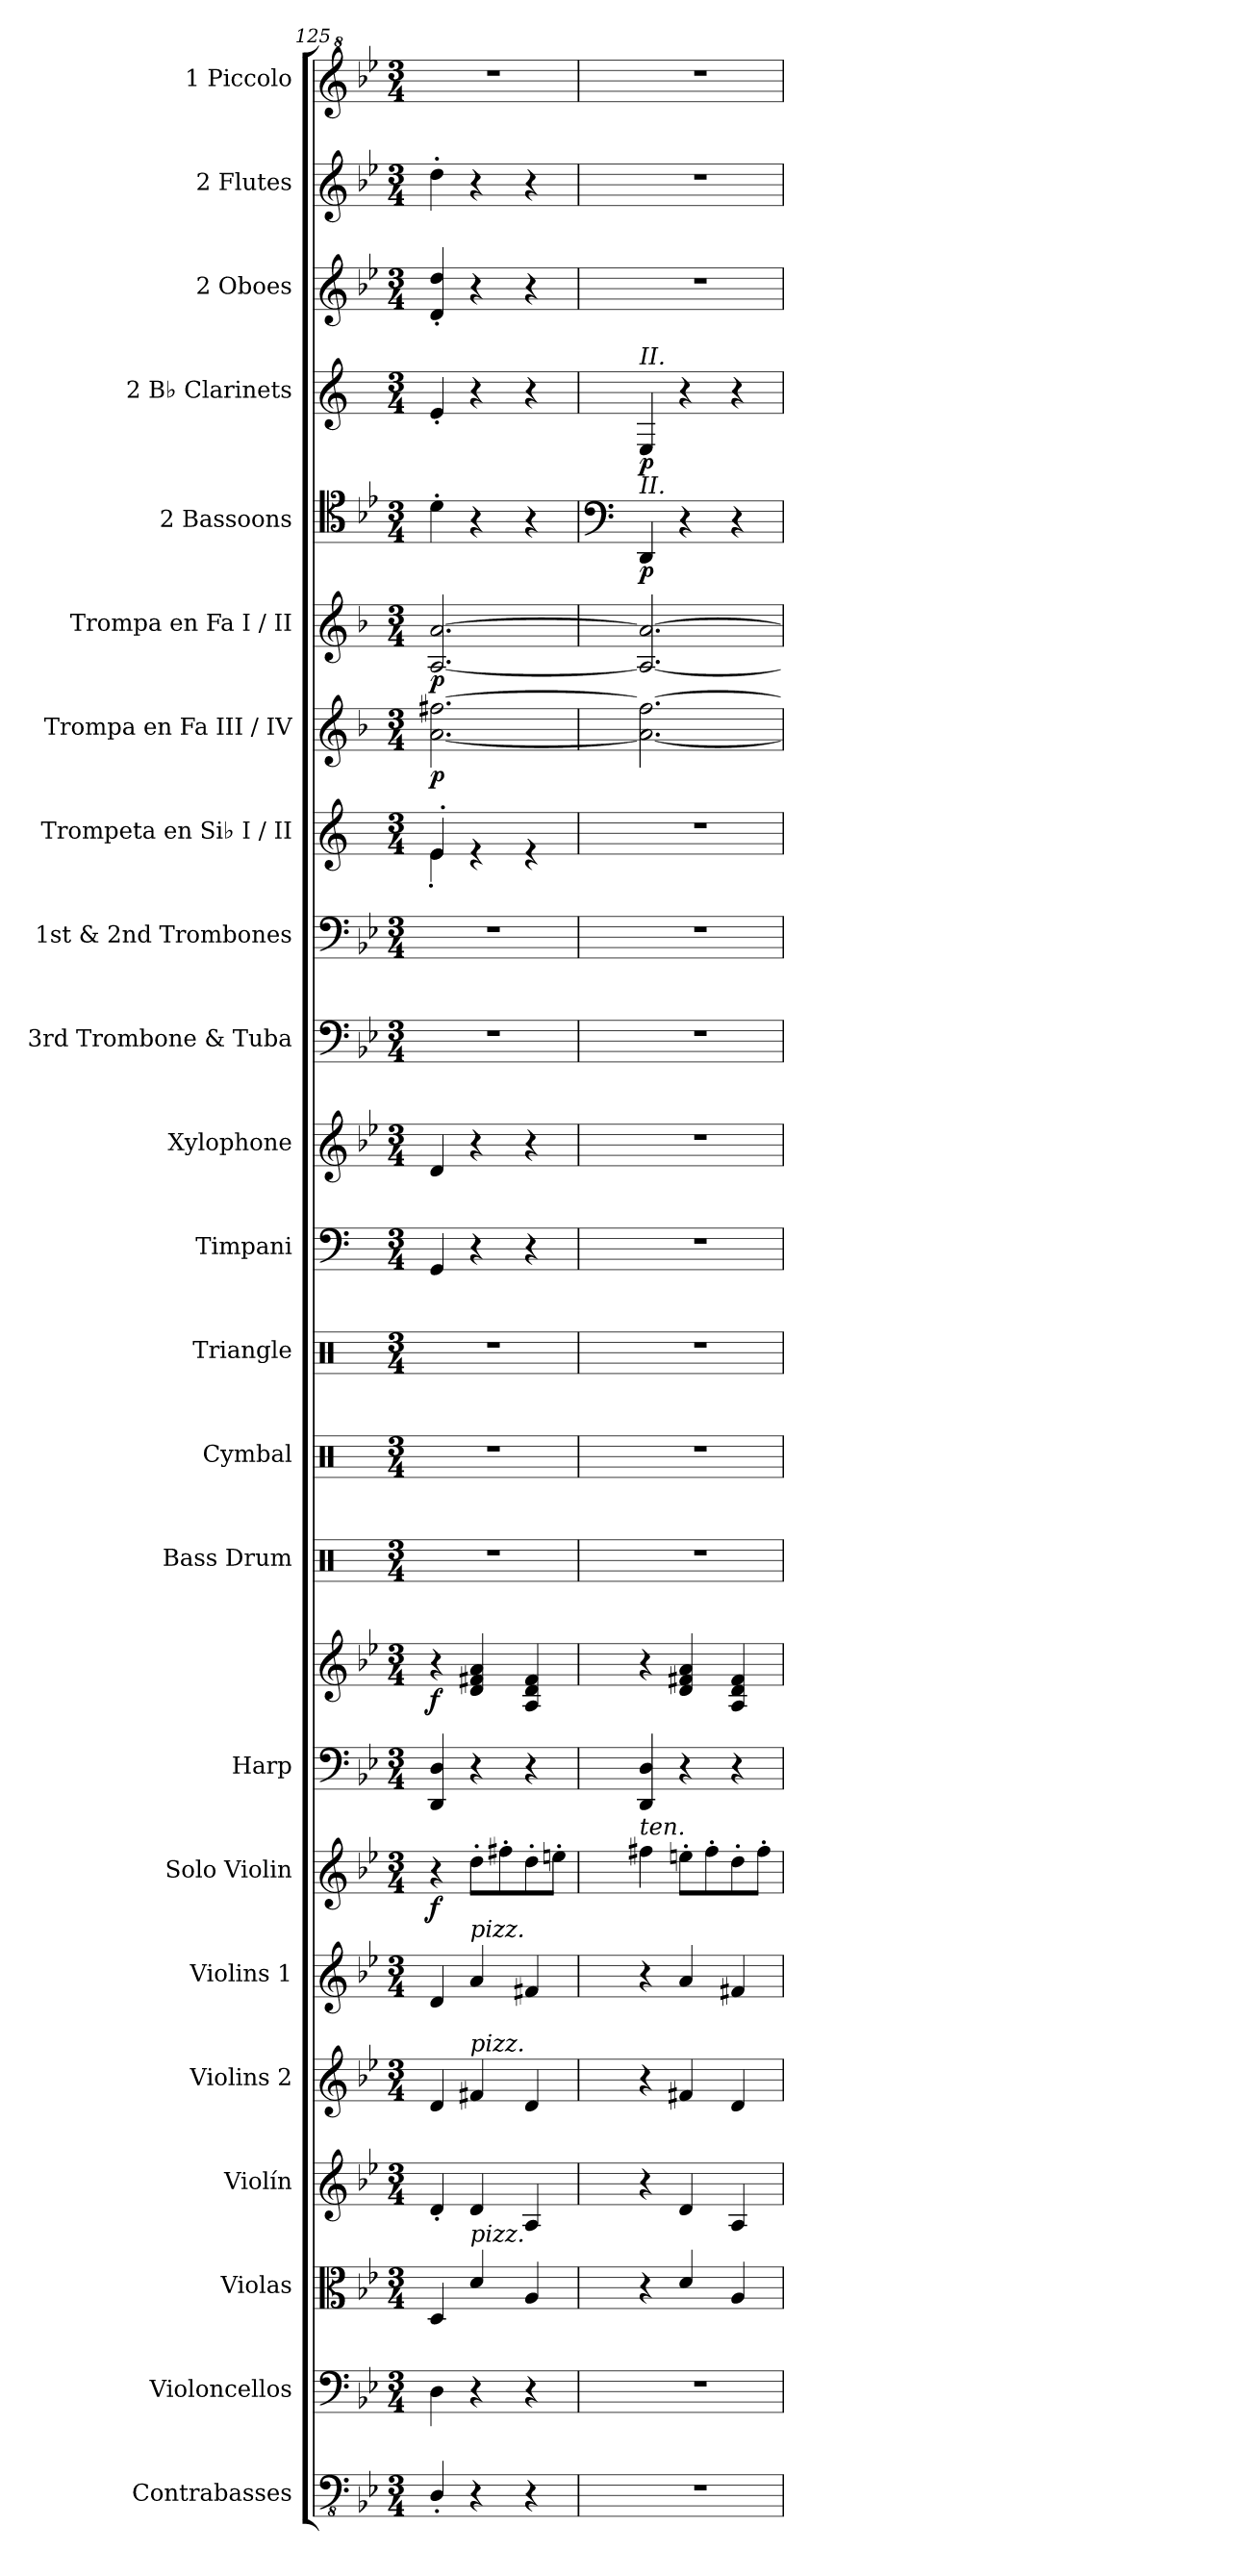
**kern	**kern	**kern	**kern	**kern	**kern	**kern	**dynam	**kern	**kern	**dynam	**kern	**kern	**kern	**kern	**kern	**kern	**kern	**kern	**kern	**dynam	**kern	**dynam	**kern	**dynam	**kern	**dynam	**kern	**kern	**kern
*part23	*part22	*part21	*part20	*part19	*part18	*part17	*part17	*part16	*part16	*part16	*part15	*part14	*part13	*part12	*part11	*part10	*part9	*part8	*part7	*part7	*part6	*part6	*part5	*part5	*part4	*part4	*part3	*part2	*part1
*staff24	*staff23	*staff22	*staff21	*staff20	*staff19	*staff18	*staff18	*staff17	*staff16	*staff16/17	*staff15	*staff14	*staff13	*staff12	*staff11	*staff10	*staff9	*staff8	*staff7	*staff7	*staff6	*staff6	*staff5	*staff5	*staff4	*staff4	*staff3	*staff2	*staff1
*I"Contrabasses	*I"Violoncellos	*I"Violas	*I"Violín	*I"Violins 2	*I"Violins 1	*I"Solo Violin	*	*I"Harp	*	*	*I"Bass Drum	*I"Cymbal	*I"Triangle	*I"Timpani	*I"Xylophone	*I"3rd Trombone     &amp; Tuba	*I"1st &amp; 2nd Trombones	*I"Trompeta en Si♭  I / II	*I"Trompa en Fa   III / IV	*	*I"Trompa en Fa I / II	*	*I"2 Bassoons	*	*I"2 B♭ Clarinets	*	*I"2 Oboes	*I"2 Flutes	*I"1 Piccolo
*I'Cbs.	*I'Vlcs.	*I'Vlas.	*I'Vln.	*I'Vlns. 2	*I'Vlns. 1	*I'S. Vln.	*	*I'Hrp.	*	*	*I'B. Dr.	*I'Cym.	*I'Trgl.	*I'Timp.	*I'Xyl.	*I'3rd Trb. &amp; Tba.	*I'1st &amp; 2nd    Trbs.	*I'Tpt. Si♭  I / II	*I'Trmp. Fa   III / IV	*	*I'Trmp. Fa I / II	*	*I'2 Bsns.	*	*I'2 B♭ Cls.	*	*I'2 Obs.	*I'2 Fls.	*I'1 Picc.
*clefFv4	*clefF4	*clefC3	*clefG2	*clefG2	*clefG2	*clefG2	*	*clefF4	*clefG2	*	*clefX	*clefX	*clefX	*clefF4	*clefG2	*clefF4	*clefF4	*clefG2	*clefG2	*	*clefG2	*	*clefC4	*	*clefG2	*	*clefG2	*clefG2	*clefG^2
*	*	*	*	*	*	*	*	*	*	*	*	*	*	*	*ITrd-7c-12	*	*	*ITrd1c2	*ITrd4c7	*	*ITrd4c7	*	*	*	*ITrd1c2	*	*	*	*ITrd-7c-12
*k[b-e-]	*k[b-e-]	*k[b-e-]	*k[b-e-]	*k[b-e-]	*k[b-e-]	*k[b-e-]	*	*k[b-e-]	*k[b-e-]	*	*k[]	*k[]	*k[]	*k[]	*k[b-e-]	*k[b-e-]	*k[b-e-]	*k[b-e-]	*k[b-e-]	*	*k[b-e-]	*	*k[b-e-]	*	*k[b-e-]	*	*k[b-e-]	*k[b-e-]	*k[b-e-]
*M3/4	*M3/4	*M3/4	*M3/4	*M3/4	*M3/4	*M3/4	*	*M3/4	*M3/4	*	*M3/4	*M3/4	*M3/4	*M3/4	*M3/4	*M3/4	*M3/4	*M3/4	*M3/4	*	*M3/4	*	*M3/4	*	*M3/4	*	*M3/4	*M3/4	*M3/4
=125	=125	=125	=125	=125	=125	=125	=125	=125	=125	=125	=125	=125	=125	=125	=125	=125	=125	=125	=125	=125	=125	=125	=125	=125	=125	=125	=125	=125	=125
*	*	*	*	*	*	*	*	*	*	*	*	*	*	*	*	*	*	*^	*	*	*	*	*	*	*	*	*	*	*
!	!	!	!	!	!	!	!LO:DY:b	!	!	!LO:DY:b	!	!	!	!	!	!	!	!	!	!	!LO:DY:b	!	!LO:DY:b	!	!	!	!	!	!	!
4DD'/	4D\	4D/	4d'/	4d/	4d/	4r	f	4DD/ 4D/	4r	f	2.r	2.r	2.r	4GG/	4dd/	2.r	2.r	4d'/	4d'\	[2.d\ [2.bn\	p	[2.D/ [2.d/	p	4d'\	.	4d'/	.	4d/' 4dd/'	4dd'\	2.r
!	!	!	!	!	!LO:TX:a:i:t=pizz.	!	!	!	!	!	!	!	!	!	!	!	!	!	!	!	!	!	!	!	!	!	!	!	!	!
!	!	!	!	!LO:TX:a:i:t=pizz.	!	!	!	!	!	!	!	!	!	!	!	!	!	!	!	!	!	!	!	!	!	!	!	!	!	!
!	!	!LO:TX:a:i:t=pizz.	!	!	!	!	!	!	!	!	!	!	!	!	!	!	!	!	!	!	!	!	!	!	!	!	!	!	!	!
4r	4r	4d/	4d/	4f#X/	4a/	8dd'\L	.	4r	4d/ 4f#X/ 4a/	.	.	.	.	4r	4r	.	.	4re	2ryy	.	.	.	.	4r	.	4r	.	4r	4r	.
.	.	.	.	.	.	8ff#X'\	.	.	.	.	.	.	.	.	.	.	.	.	.	.	.	.	.	.	.	.	.	.	.	.
4r	4r	4A/	4A/	4d/	4f#X/	8dd'\	.	4r	4A/ 4d/ 4f#/	.	.	.	.	4r	4r	.	.	4re	.	.	.	.	.	4r	.	4r	.	4r	4r	.
.	.	.	.	.	.	8een'\J	.	.	.	.	.	.	.	.	.	.	.	.	.	.	.	.	.	.	.	.	.	.	.	.
*	*	*	*	*	*	*	*	*	*	*	*	*	*	*	*	*	*	*v	*v	*	*	*	*	*	*	*	*	*	*	*
=126	=126	=126	=126	=126	=126	=126	=126	=126	=126	=126	=126	=126	=126	=126	=126	=126	=126	=126	=126	=126	=126	=126	=126	=126	=126	=126	=126	=126	=126
*	*	*	*	*	*	*	*	*	*	*	*	*	*	*	*	*	*	*	*	*	*	*	*clefF4	*	*	*	*	*	*
!	!	!	!	!	!	!	!	!	!	!	!	!	!	!	!	!	!	!	!	!	!	!	!	!	!LO:TX:a:i:t=II.	!	!	!	!
!	!	!	!	!	!	!	!	!	!	!	!	!	!	!	!	!	!	!	!	!	!	!	!LO:TX:a:i:t=II.	!	!	!	!	!	!
!	!	!	!	!	!	!LO:TX:a:i:t=ten.	!	!	!	!	!	!	!	!	!	!	!	!	!	!	!	!	!	!	!	!	!	!	!
!	!	!	!	!	!	!	!	!	!	!	!	!	!	!	!	!	!	!	!	!	!	!	!	!LO:DY:b	!	!LO:DY:b	!	!	!
2.r	2.r	4r	4r	4r	4r	4ff#X\	.	4DD/ 4D/	4r	.	2.r	2.r	2.r	2.r	2.r	2.r	2.r	2.r	2.d\_ 2.b\_	.	2.D/_ 2.d/_	.	4DD/	p	4D/	p	2.r	2.r	2.r
.	.	4d/	4d/	4f#X/	4a/	8een'\L	.	4r	4d/ 4f#X/ 4a/	.	.	.	.	.	.	.	.	.	.	.	.	.	4r	.	4r	.	.	.	.
.	.	.	.	.	.	8ff#'\	.	.	.	.	.	.	.	.	.	.	.	.	.	.	.	.	.	.	.	.	.	.	.
.	.	4A/	4A/	4d/	4f#X/	8dd'\	.	4r	4A/ 4d/ 4f#/	.	.	.	.	.	.	.	.	.	.	.	.	.	4r	.	4r	.	.	.	.
.	.	.	.	.	.	8ff#'\J	.	.	.	.	.	.	.	.	.	.	.	.	.	.	.	.	.	.	.	.	.	.	.
=	=	=	=	=	=	=	=	=	=	=	=	=	=	=	=	=	=	=	=	=	=	=	=	=	=	=	=	=	=
*-	*-	*-	*-	*-	*-	*-	*-	*-	*-	*-	*-	*-	*-	*-	*-	*-	*-	*-	*-	*-	*-	*-	*-	*-	*-	*-	*-	*-	*-
